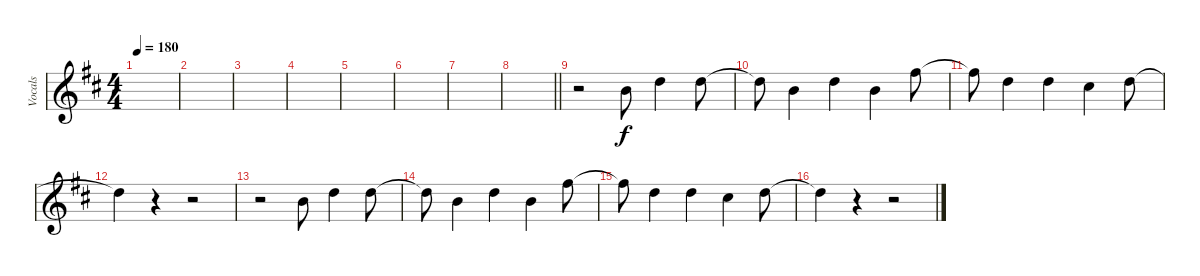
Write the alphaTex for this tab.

\track ("Vocals" "Vocals") {instrument flute}
\staff {score}
\tuning (E4 B3 G3 D3 A2 E2 B1) {hide}
\ts (4 4)
\tempo 180
\clef g2
\ks d
|
|
|
|
|
|
|
\barLineRight lightlight
|
r.2 7.1.8 10.1.4 10.1.8 |
10.1{t}.8 7.1.4 10.1.4 7.1.4 14.1.8 |
14.1{t}.8 10.1.4 10.1.4 9.1.4 10.1.8 |
10.1{t}.4 r.4 r.2 |
r.2 7.1.8 10.1.4 10.1.8 |
10.1{t}.8 7.1.4 10.1.4 7.1.4 14.1.8 |
14.1{t}.8 10.1.4 10.1.4 9.1.4 10.1.8 |
10.1{t}.4 r.4 r.2
